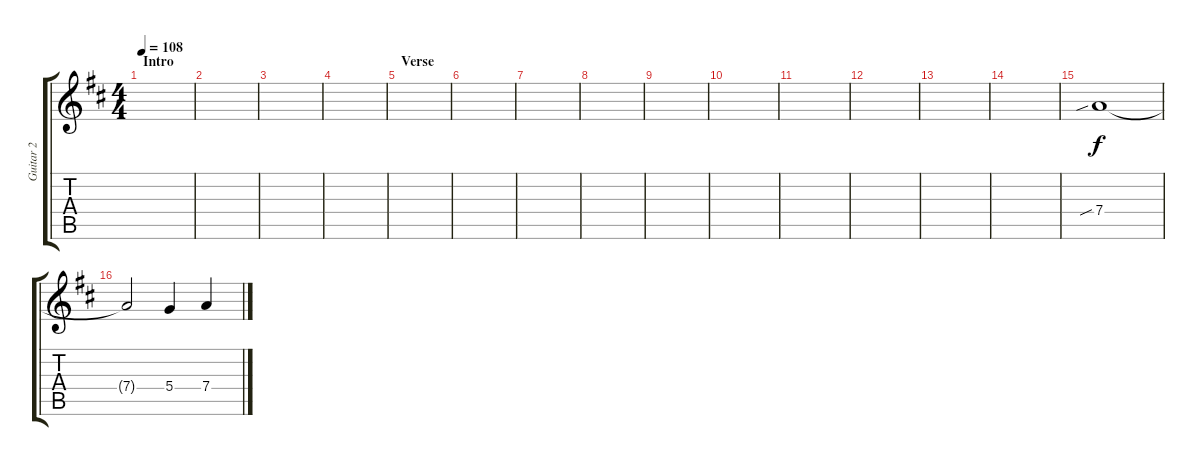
\track ("Guitar 2" "Guitar 2") {instrument electricguitarclean}
\staff {score tabs}
\tuning (E4 B3 G3 D3 A2 E2) {hide}
\ts (4 4)
\section ("" "Intro")
\tempo 108
\clef g2
\ks d
|
|
|
|
\section ("" "Verse")
|
|
|
|
|
|
|
|
|
|
7.4{sib}.1 |
7.4{t}.2 5.4.4 7.4.4
